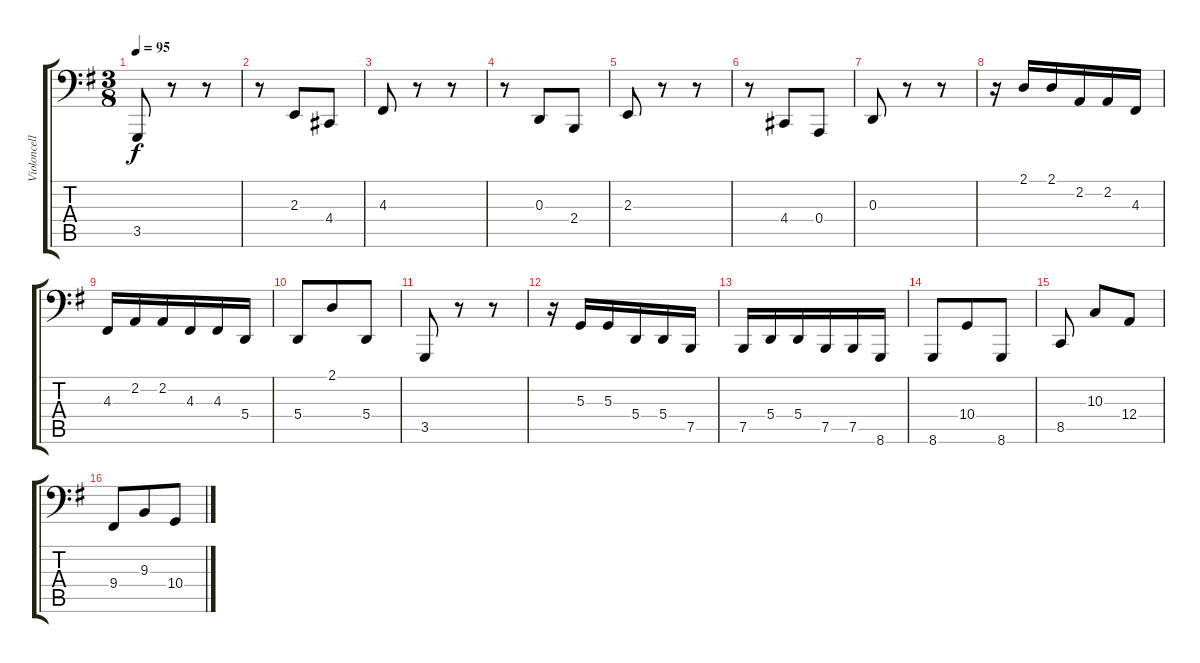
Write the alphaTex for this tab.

\track ("Violoncello" "Violoncell") {instrument cello}
\staff {score tabs}
\tuning (C3 G2 D2 A1 E1 B0) {hide}
\ts (3 8)
\tempo 95
\clef f4
\ks g
3.5.8{dy f} r.8 r.8 |
r.8 2.3.8{beam merge} 4.4.8 |
4.3.8 r.8 r.8 |
r.8 0.3.8{beam merge} 2.4.8 |
2.3.8 r.8 r.8 |
r.8 4.4.8{beam merge} 0.4.8 |
0.3.8 r.8 r.8 |
r.16 2.1.16{beam merge} 2.1.16 2.2.16{beam merge} 2.2.16 4.3.16 |
4.3.16 2.2.16{beam merge} 2.2.16 4.3.16{beam merge} 4.3.16 5.4.16 |
5.4.8 2.1.8 5.4.8 |
3.5.8 r.8 r.8 |
r.16 5.3.16{beam merge} 5.3.16 5.4.16{beam merge} 5.4.16 7.5.16 |
7.5.16 5.4.16{beam merge} 5.4.16 7.5.16{beam merge} 7.5.16 8.6.16 |
8.6.8{beam Up} 10.4.8{beam Up} 8.6.8{beam Up} |
8.5.8{beam split} 10.3.8 12.4.8 |
9.4.8 9.3.8 10.4.8
